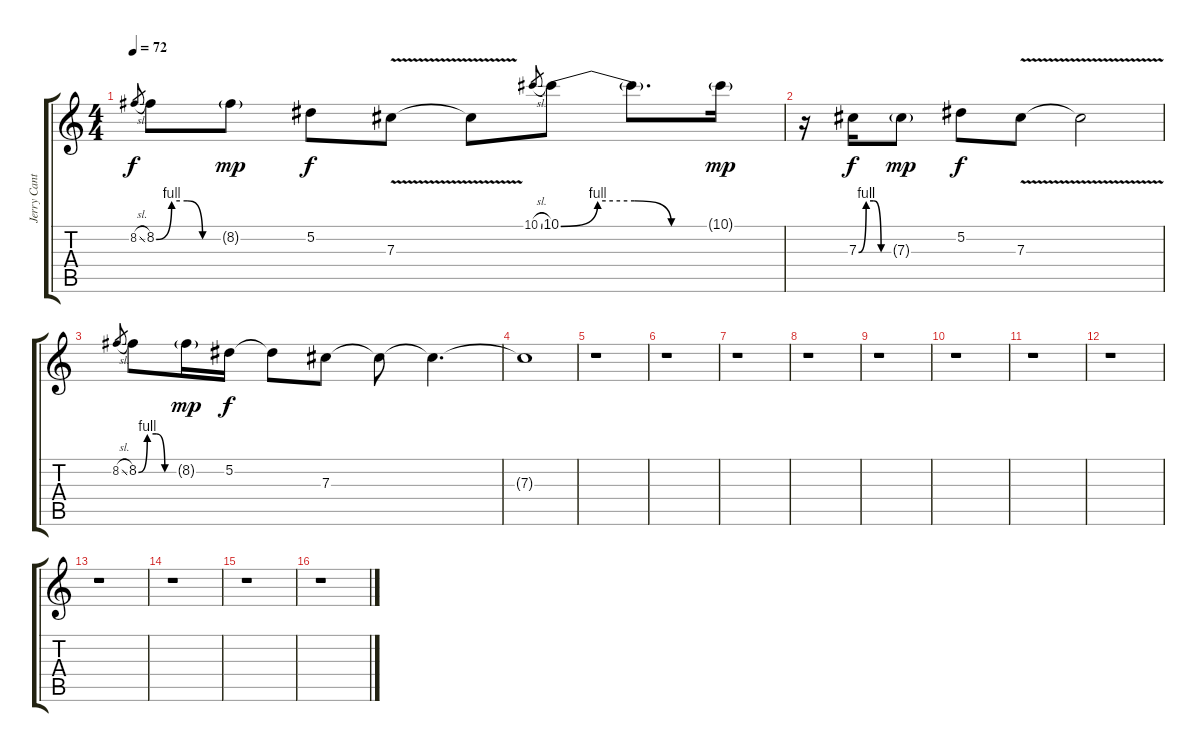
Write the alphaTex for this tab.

\track ("Jerry Cantrell - Guitar 2 - Talkbox" "Jerry Cant") {instrument overdrivenguitar}
\staff {score tabs}
\tuning (Eb4 Bb3 Gb3 Db3 Ab2 Eb2) {hide}
\ts (4 4)
\tempo 72
\clef g2
\ks c
8.2{sl}.8{gr dy f} 8.2{be (custom 0 0 15 4 30 4 45 0 60 0)}.8 8.2{g}.8{dy mp} 5.2.8{dy f} 7.3{v}.8 7.3{t}.8 10.1{sl}.8{gr} 10.1{be (custom 0 0 15 4 30 4 45 0 60 0)}.8 10.1{t}.8{d} 10.1{g}.16{dy mp} |
r.16 7.3{be (custom 0 0 15 4 30 4 45 0 60 0)}.16{dy f} 7.3{g}.8{dy mp} 5.2.8{dy f} 7.3{v}.8 7.3{t}.2 |
8.2{sl}.8{gr} 8.2{be (custom 0 0 15 4 30 4 45 0 60 0)}.8 8.2{g}.16{dy mp} 5.2.16{dy f} 5.2{t}.8 7.3.8 7.3{t}.8 7.3{t}.4{d} |
7.3{t}.1 |
r.1 |
r.1 |
r.1 |
r.1 |
r.1 |
r.1 |
r.1 |
r.1 |
r.1 |
r.1 |
r.1 |
r.1
